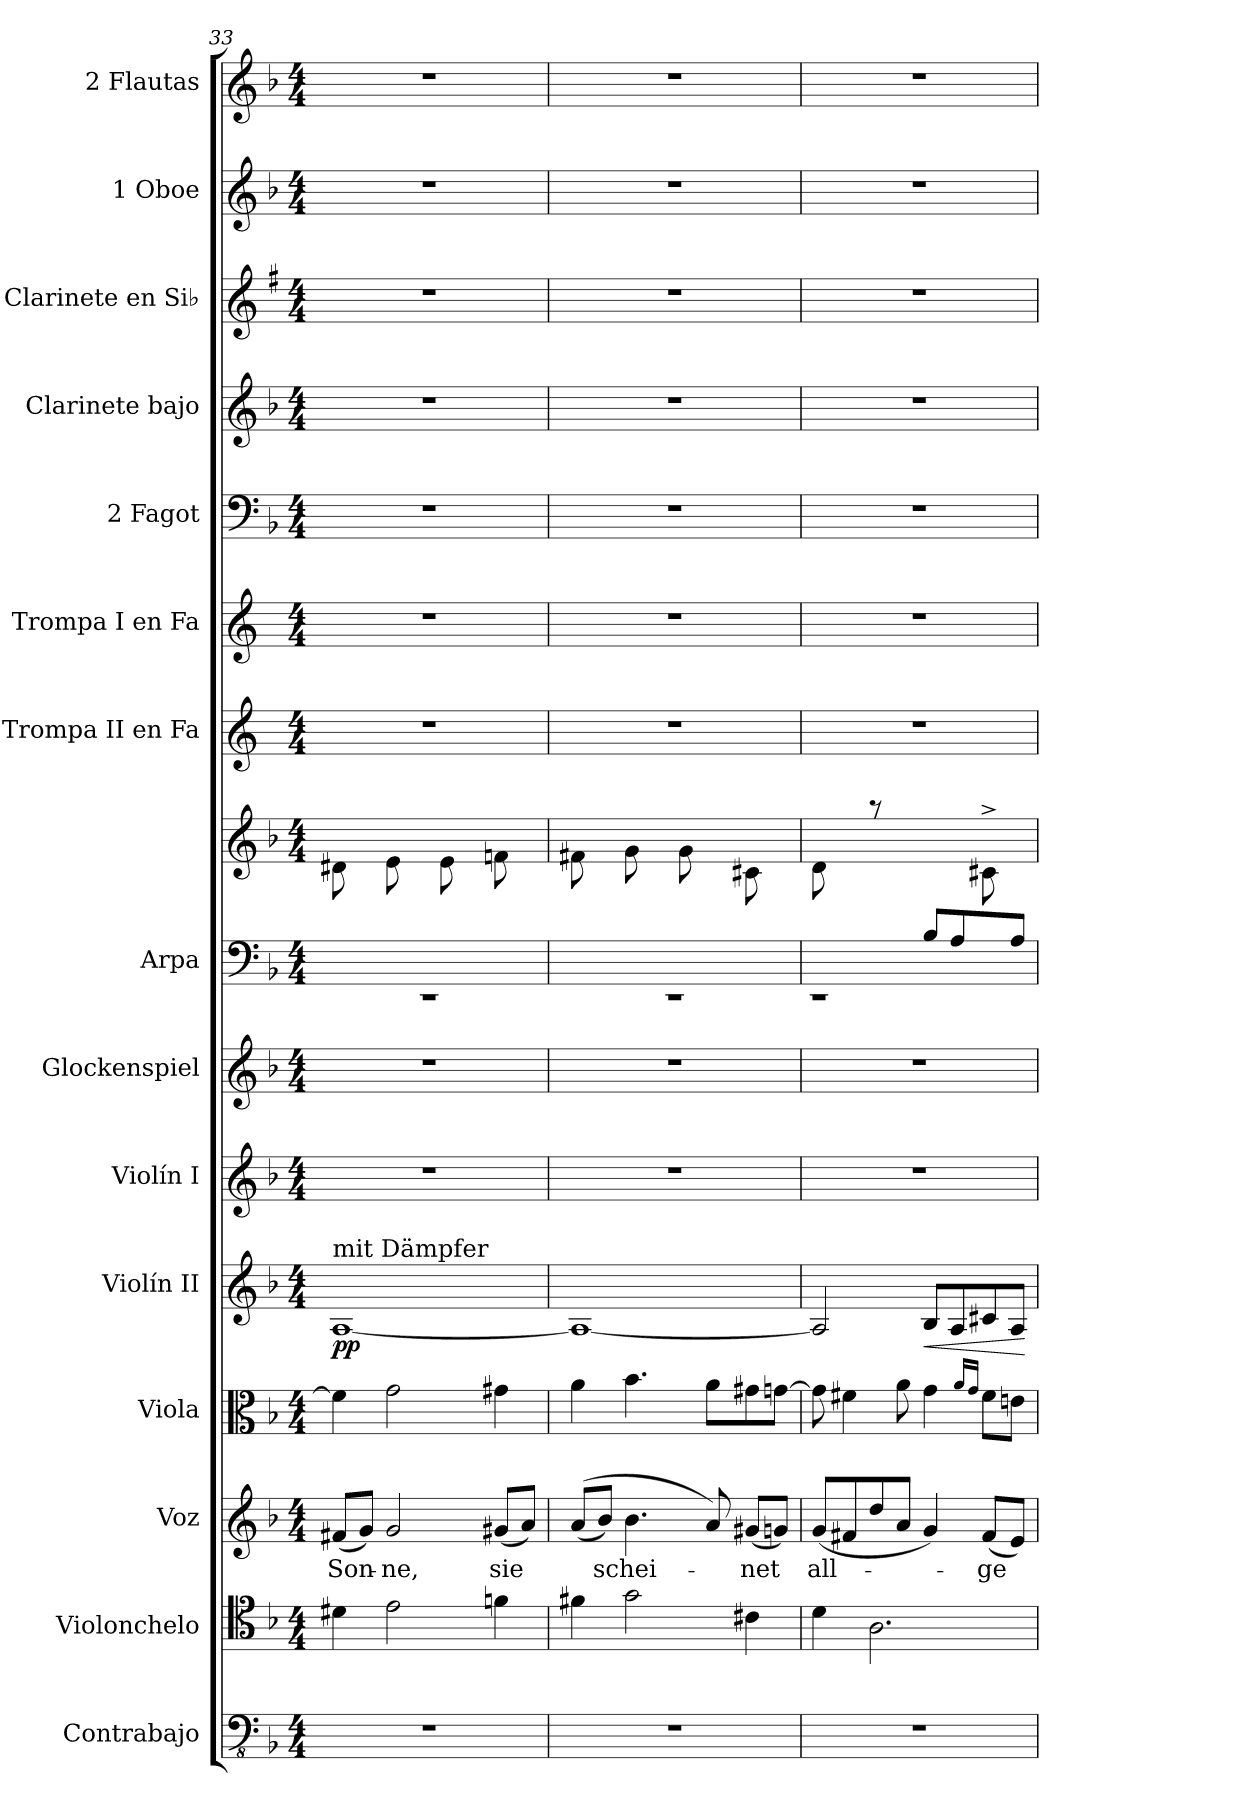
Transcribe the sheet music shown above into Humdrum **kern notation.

**kern	**kern	**kern	**text	**kern	**kern	**dynam	**kern	**kern	**kern	**kern	**kern	**kern	**kern	**kern	**kern	**kern	**kern
*part15	*part14	*part13	*part13	*part12	*part11	*part11	*part10	*part9	*part8	*part8	*part7	*part6	*part5	*part4	*part3	*part2	*part1
*staff16	*staff15	*staff14	*staff14	*staff13	*staff12	*staff12	*staff11	*staff10	*staff9	*staff8	*staff7	*staff6	*staff5	*staff4	*staff3	*staff2	*staff1
*I"Contrabajo	*I"Violonchelo	*I"Voz	*	*I"Viola	*I"Violín II	*	*I"Violín I	*I"Glockenspiel	*I"Arpa	*	*I"Trompa II en Fa	*I"Trompa I en Fa	*I"2 Fagot	*I"Clarinete bajo	*I"2 Clarinete en Si♭	*I"1 Oboe	*I"2 Flautas
*I'Cb.	*I'Vc.	*I'Vo.	*	*I'Vla.	*I'Vln.I	*	*I'Vln.I	*I'Glk.	*I'Arp.	*	*I'Trmp.II	*I'Trmp.I	*I'Fag.	*I'Cl.B.	*I'Cl.Si♭	*I'Ob.	*I'Fl.
*clefFv4	*clefC4	*clefG2	*	*clefC3	*clefG2	*	*clefG2	*clefG2	*clefF4	*clefG2	*clefG2	*clefG2	*clefF4	*clefG2	*clefG2	*clefG2	*clefG2
*ITrd7c12	*	*	*	*	*	*	*	*ITrd-14c-24	*	*	*ITrd4c7	*ITrd4c7	*	*ITrd8c14	*ITrd1c2	*	*
*k[b-]	*k[b-]	*k[b-]	*	*k[b-]	*k[b-]	*	*k[b-]	*k[b-]	*k[b-]	*k[b-]	*k[b-]	*k[b-]	*k[b-]	*k[b-]	*k[b-]	*k[b-]	*k[b-]
*M4/4	*M4/4	*M4/4	*	*M4/4	*M4/4	*	*M4/4	*M4/4	*M4/4	*M4/4	*M4/4	*M4/4	*M4/4	*M4/4	*M4/4	*M4/4	*M4/4
=33	=33	=33	=33	=33	=33	=33	=33	=33	=33	=33	=33	=33	=33	=33	=33	=33	=33
!	!	!	!	!	!LO:TX:a:t=mit Dämpfer	!	!	!	!	!	!	!	!	!	!	!	!
!	!	!	!LO:LY:b	!	!	!LO:DY:b	!	!	!	!	!	!	!	!	!	!	!
*	*	*	*	*	*	*	*	*	*^	*	*	*	*	*	*	*	*
1r	4d#X\	(8f#X/L	Son-	4f#\]	[1A	pp	1r	1r	8ryy	1rEE	8d#X\L	1r	1r	1r	1r	1r	1r	1r
.	.	8g/J)	.	.	.	.	.	.	8A/	.	8ryy	.	.	.	.	.	.	.
!	!	!	!LO:LY:b	!	!	!	!	!	!	!	!	!	!	!	!	!	!	!
.	2e\	2g/	-ne,	2g\	.	.	.	.	8ryy	.	8e\	.	.	.	.	.	.	.
.	.	.	.	.	.	.	.	.	8A/J	.	8ryy	.	.	.	.	.	.	.
.	.	.	.	.	.	.	.	.	8ryy	.	8e\L	.	.	.	.	.	.	.
.	.	.	.	.	.	.	.	.	8A/	.	8ryy	.	.	.	.	.	.	.
!	!	!	!LO:LY:b	!	!	!	!	!	!	!	!	!	!	!	!	!	!	!
.	4fn\	(8g#X/L	sie	4g#X\	.	.	.	.	8ryy	.	8fn\	.	.	.	.	.	.	.
.	.	8a/J)	.	.	.	.	.	.	8A/J	.	8ryy	.	.	.	.	.	.	.
=34	=34	=34	=34	=34	=34	=34	=34	=34	=34	=34	=34	=34	=34	=34	=34	=34	=34	=34
1r	4f#X\	((8a/L	.	4a\	1A_	.	1r	1r	8ryy	1rEE	8f#X\L	1r	1r	1r	1r	1r	1r	1r
!	!	!	!LO:LY:b	!	!	!	!	!	!	!	!	!	!	!	!	!	!	!
.	.	8b-/J)	schei-	.	.	.	.	.	8A/	.	8ryy	.	.	.	.	.	.	.
.	2g\	4.b-\	.	4.b-\	.	.	.	.	8ryy	.	8g\	.	.	.	.	.	.	.
.	.	.	.	.	.	.	.	.	8A/J	.	8ryy	.	.	.	.	.	.	.
.	.	.	.	.	.	.	.	.	8ryy	.	8g\L	.	.	.	.	.	.	.
.	.	8a/)	.	8a\L	.	.	.	.	8A/	.	8ryy	.	.	.	.	.	.	.
!	!	!	!LO:LY:b	!	!	!	!	!	!	!	!	!	!	!	!	!	!	!
.	4c#X\	(8g#X/L	-net	8g#X\	.	.	.	.	8ryy	.	8c#X\	.	.	.	.	.	.	.
.	.	8gn/J)	.	[8gn\J	.	.	.	.	8A/J	.	8ryy	.	.	.	.	.	.	.
!!LO:PB:g=z
=35	=35	=35	=35	=35	=35	=35	=35	=35	=35	=35	=35	=35	=35	=35	=35	=35	=35	=35
!	!	!	!LO:LY:b	!	!	!	!	!	!	!	!	!	!	!	!	!	!	!
1r	4d\	(8g/L	all-	8g\]	2A/]	.	1r	1r	8ryy	1rEE	8d\L	1r	1r	1r	1r	1r	1r	1r
.	.	8f#X/	.	4f#X\	.	.	.	.	8A/	.	8ryy	.	.	.	.	.	.	.
.	2.A\	8dd/	.	.	.	.	.	.	8ryy	.	8raa	.	.	.	.	.	.	.
.	.	8a/J	.	8a\	.	.	.	.	8A/J	.	4.ryy	.	.	.	.	.	.	.
!	!	!	!	!	!	!LO:HP:b	!	!	!	!	!	!	!	!	!	!	!	!
.	.	4g/)	.	4g\	8B-/L	<	.	.	8B-/L	.	.	.	.	.	.	.	.	.
.	.	.	.	.	8A/	.	.	.	8A/	.	.	.	.	.	.	.	.	.
.	.	.	.	16qa/LL	.	.	.	.	.	.	.	.	.	.	.	.	.	.
.	.	.	.	16qg/JJ	.	.	.	.	.	.	.	.	.	.	.	.	.	.
!	!	!	!LO:LY:b	!	!	!	!	!	!	!	!	!	!	!	!	!	!	!
.	.	(8f#/L	-ge	8f#\L	8c#X/	.	.	.	8ryy	.	8c#X^\	.	.	.	.	.	.	.
.	.	8e/J)	.	8en\J	8A/J	.	.	.	8A/J	.	8ryy	.	.	.	.	.	.	.
*	*	*	*	*	*	*	*	*	*v	*v	*	*	*	*	*	*	*	*
.	.	.	.	.	.	[	.	.	.	.	.	.	.	.	.	.	.
=	=	=	=	=	=	=	=	=	=	=	=	=	=	=	=	=	=
*-	*-	*-	*-	*-	*-	*-	*-	*-	*-	*-	*-	*-	*-	*-	*-	*-	*-
